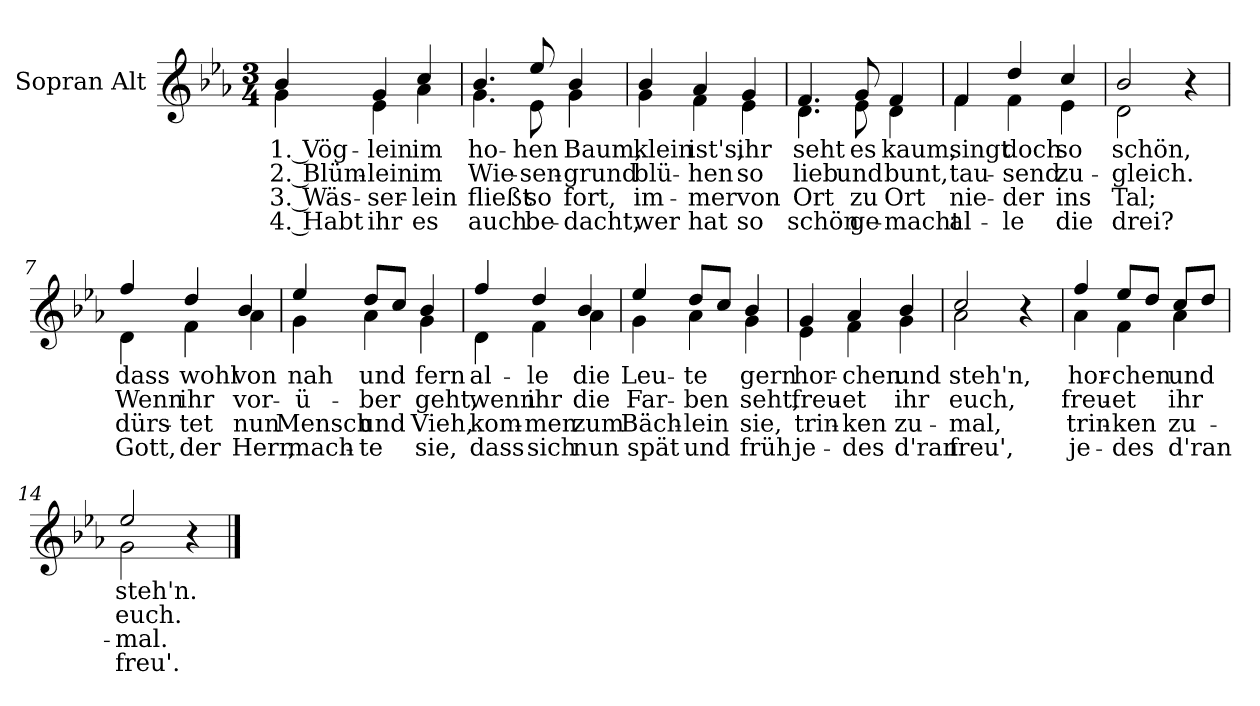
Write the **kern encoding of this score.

**kern	**text	**text	**text	**text
*part1	*part1	*part1	*part1	*part1
*staff1	*staff1	*staff1	*staff1	*staff1
*I"Sopran Alt	*	*	*	*
*clefG2	*	*	*	*
*k[b-e-a-]	*	*	*	*
*M3/4	*	*	*	*
=1	=1	=1	=1	=1
!LO:TX:a:B:t=Gemäßigt	!	!	!	!
!	!LO:LY:b	!LO:LY:b	!LO:LY:b	!LO:LY:b
*^	*	*	*	*
4b-/	4g\	1. Vög-	2. Blüm-	3. Wäs-	4. Habt
!	!	!LO:LY:b	!LO:LY:b	!LO:LY:b	!LO:LY:b
4g/	4e-\	-lein	-lein	-ser-	ihr
!	!	!LO:LY:b	!LO:LY:b	!LO:LY:b	!LO:LY:b
4cc/	4a-\	im	im	-lein	es
=2	=2	=2	=2	=2	=2
!	!	!LO:LY:b	!LO:LY:b	!LO:LY:b	!LO:LY:b
4.b-/	4.g\	ho-	Wie-	fließt	auch
!	!	!LO:LY:b	!LO:LY:b	!LO:LY:b	!LO:LY:b
8ee-/	8e-\	-hen	-sen-	so	be-
!	!	!LO:LY:b	!LO:LY:b	!LO:LY:b	!LO:LY:b
4b-/	4g\	Baum,	-grund	fort,	-dacht,
=3	=3	=3	=3	=3	=3
!	!	!LO:LY:b	!LO:LY:b	!LO:LY:b	!LO:LY:b
4b-/	4g\	klein	blü-	im-	wer
!	!	!LO:LY:b	!LO:LY:b	!LO:LY:b	!LO:LY:b
4a-/	4f\	ist's,	-hen	-mer	hat
!	!	!LO:LY:b	!LO:LY:b	!LO:LY:b	!LO:LY:b
4g/	4e-\	ihr	so	von	so
!!LO:LB:g=z	!!
=4	=4	=4	=4	=4	=4
!	!	!LO:LY:b	!LO:LY:b	!LO:LY:b	!LO:LY:b
4.f/	4.d\	seht	lieb	Ort	schön
!	!	!LO:LY:b	!LO:LY:b	!LO:LY:b	!LO:LY:b
8g/	8e-\	es	und	zu	ge-
!	!	!LO:LY:b	!LO:LY:b	!LO:LY:b	!LO:LY:b
4f/	4d\	kaum,	bunt,	Ort	-macht
=5	=5	=5	=5	=5	=5
!	!	!LO:LY:b	!LO:LY:b	!LO:LY:b	!LO:LY:b
4f/	4f\	singt	tau-	nie-	al-
!	!	!LO:LY:b	!LO:LY:b	!LO:LY:b	!LO:LY:b
4dd/	4f\	doch	-send	-der	-le
!	!	!LO:LY:b	!LO:LY:b	!LO:LY:b	!LO:LY:b
4cc/	4e-\	so	zu-	ins	die
=6	=6	=6	=6	=6	=6
!	!	!LO:LY:b	!LO:LY:b	!LO:LY:b	!LO:LY:b
2b-/	2d\	schön,	-gleich.	Tal;	drei?
4r	4ryy	.	.	.	.
=7	=7	=7	=7	=7	=7
!	!	!LO:LY:b	!LO:LY:b	!LO:LY:b	!LO:LY:b
4ff/	4d\	dass	Wenn	dürs-	Gott,
!	!	!LO:LY:b	!LO:LY:b	!LO:LY:b	!LO:LY:b
4dd/	4f\	wohl	ihr	-tet	der
!	!	!LO:LY:b	!LO:LY:b	!LO:LY:b	!LO:LY:b
4b-/	4a-\	von	vor-	nun	Herr,
!!LO:LB:g=z	!!
=8	=8	=8	=8	=8	=8
!	!	!LO:LY:b	!LO:LY:b	!LO:LY:b	!LO:LY:b
4ee-/	4g\	nah	-ü-	Mensch	mach-
!	!	!LO:LY:b	!LO:LY:b	!LO:LY:b	!LO:LY:b
8dd/L	4a-\	und	-ber	und	-te
8cc/J	.	.	.	.	.
!	!	!LO:LY:b	!LO:LY:b	!LO:LY:b	!LO:LY:b
4b-/	4g\	fern	geht,	Vieh,	sie,
=9	=9	=9	=9	=9	=9
!	!	!LO:LY:b	!LO:LY:b	!LO:LY:b	!LO:LY:b
4ff/	4d\	al-	wenn	kom-	dass
!	!	!LO:LY:b	!LO:LY:b	!LO:LY:b	!LO:LY:b
4dd/	4f\	-le	ihr	-men	sich
!	!	!LO:LY:b	!LO:LY:b	!LO:LY:b	!LO:LY:b
4b-/	4a-\	die	die	zum	nun
=10	=10	=10	=10	=10	=10
!	!	!LO:LY:b	!LO:LY:b	!LO:LY:b	!LO:LY:b
4ee-/	4g\	Leu-	Far-	Bäch-	spät
!	!	!LO:LY:b	!LO:LY:b	!LO:LY:b	!LO:LY:b
8dd/L	4a-\	-te	-ben	-lein	und
8cc/J	.	.	.	.	.
!	!	!LO:LY:b	!LO:LY:b	!LO:LY:b	!LO:LY:b
4b-/	4g\	gern	seht,	sie,	früh
!!LO:LB:g=z	!!
=11	=11	=11	=11	=11	=11
!	!	!LO:LY:b	!LO:LY:b	!LO:LY:b	!LO:LY:b
4g/	4e-\	hor-	freu-	trin-	je-
!	!	!LO:LY:b	!LO:LY:b	!LO:LY:b	!LO:LY:b
4a-/	4f\	-chen	-et	-ken	-des
!	!	!LO:LY:b	!LO:LY:b	!LO:LY:b	!LO:LY:b
4b-/	4g\	und	ihr	zu-	d'ran
=12	=12	=12	=12	=12	=12
!	!	!LO:LY:b	!LO:LY:b	!LO:LY:b	!LO:LY:b
2cc/	2a-\	steh'n,	euch,	-mal,	freu',
4r	4ryy	.	.	.	.
=13	=13	=13	=13	=13	=13
!	!	!LO:LY:b	!LO:LY:b	!LO:LY:b	!LO:LY:b
4ff/	4a-\	hor-	freu-	trin-	je-
!	!	!LO:LY:b	!LO:LY:b	!LO:LY:b	!LO:LY:b
8ee-/L	4f\	-chen	-et	-ken	-des
8dd/J	.	.	.	.	.
!	!	!LO:LY:b	!LO:LY:b	!LO:LY:b	!LO:LY:b
8cc/L	4a-\	und	ihr	zu-	d'ran
8dd/J	.	.	.	.	.
=14	=14	=14	=14	=14	=14
!	!	!LO:LY:b	!LO:LY:b	!LO:LY:b	!LO:LY:b
2ee-/	2g\	steh'n.	euch.	-mal.	freu'.
4r	4ryy	.	.	.	.
*v	*v	*	*	*	*
==	==	==	==	==
*-	*-	*-	*-	*-
